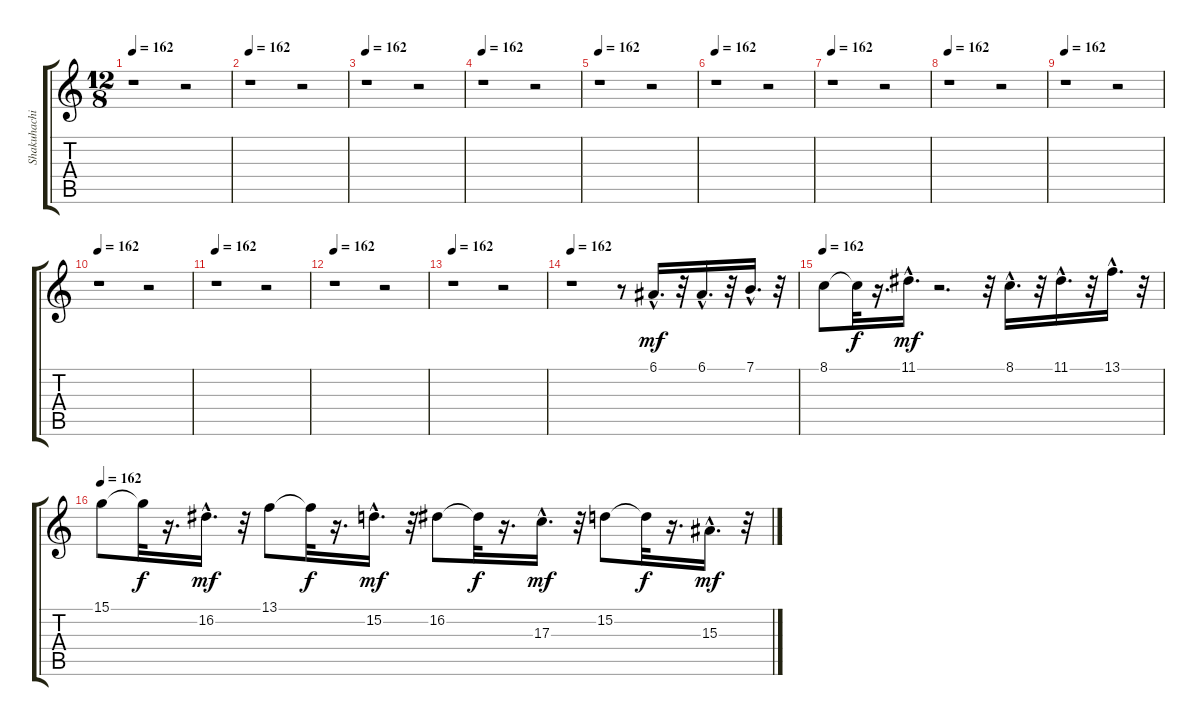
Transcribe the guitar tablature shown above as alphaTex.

\track ("Shakuhachi" "Shakuhachi") {instrument koto}
\staff {score tabs}
\tuning (E4 B3 G3 D3 A2 E2) {hide}
\ts (12 8)
\tempo 162
\clef g2
\ks c
r.1{dy mf} r.2 |
\tempo 162
r.1 r.2 |
\tempo 162
r.1 r.2 |
\tempo 162
r.1 r.2 |
\tempo 162
r.1 r.2 |
\tempo 162
r.1 r.2 |
\tempo 162
r.1 r.2 |
\tempo 162
r.1 r.2 |
\tempo 162
r.1 r.2 |
\tempo 162
r.1 r.2 |
\tempo 162
r.1 r.2 |
\tempo 162
r.1 r.2 |
\tempo 162
r.1 r.2 |
\tempo 162
r.1 r.8 6.1{hac}.16{d} r.32 6.1{hac}.16{d} r.32 7.1{hac}.16{d} r.32 |
\tempo 162
8.1.8 8.1{t}.32{dy f} r.16{d} 11.1{hac}.16{d dy mf} r.2{d} r.32 8.1{hac}.16{d} r.32 11.1{hac}.16{d} r.32 13.1{hac}.16{d} r.32 |
\tempo 162
15.1.8 15.1{t}.32{dy f} r.16{d} 16.2{hac}.16{d dy mf} r.32 13.1.8 13.1{t}.32{dy f} r.16{d} 15.2{hac}.16{d dy mf} r.32 16.2.8 16.2{t}.32{dy f} r.16{d} 17.3{hac}.16{d dy mf} r.32 15.2.8 15.2{t}.32{dy f} r.16{d} 15.3{hac}.16{d dy mf} r.32
